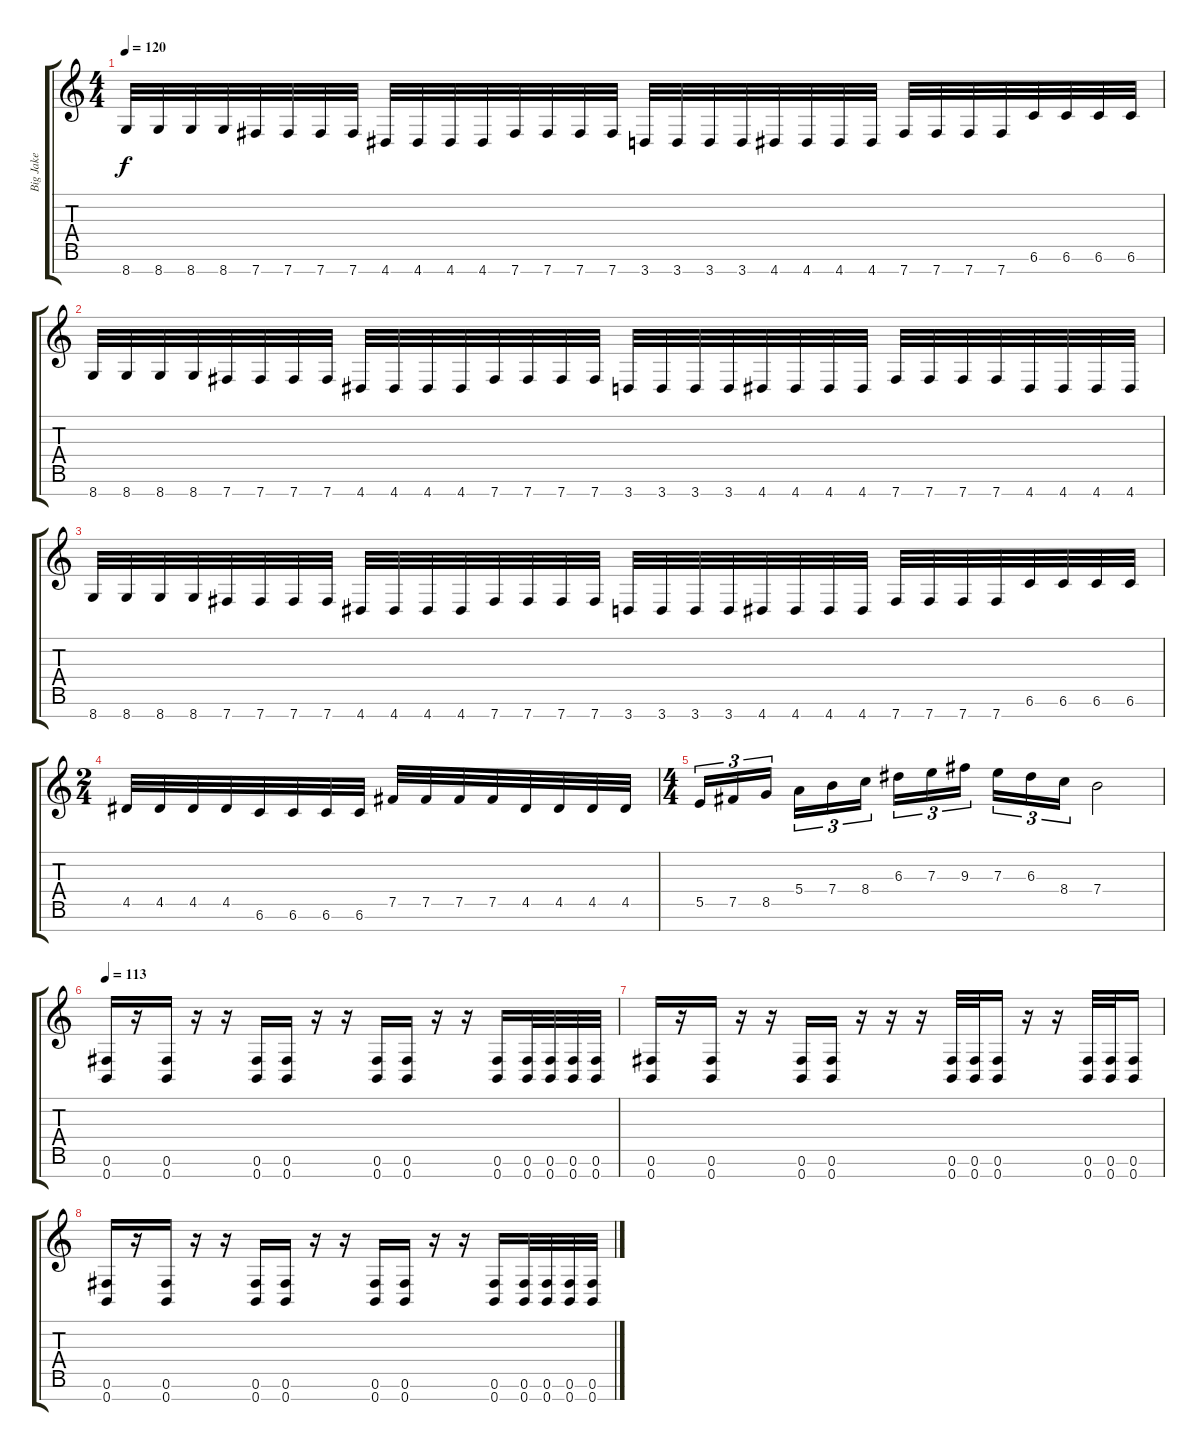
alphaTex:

\track ("Big Jake" "Big Jake") {instrument distortionguitar}
\staff {score tabs}
\tuning (Gb4 Db4 A3 E3 B2 Gb2 B1) {hide}
\ts (4 4)
\tempo 120
\clef g2
\ks c
8.7.32{dy f} 8.7.32 8.7.32 8.7.32 7.7.32 7.7.32 7.7.32 7.7.32 4.7.32 4.7.32 4.7.32 4.7.32 7.7.32 7.7.32 7.7.32 7.7.32 3.7.32 3.7.32 3.7.32 3.7.32 4.7.32 4.7.32 4.7.32 4.7.32 7.7.32 7.7.32 7.7.32 7.7.32 6.6.32 6.6.32 6.6.32 6.6.32 |
8.7.32 8.7.32 8.7.32 8.7.32 7.7.32 7.7.32 7.7.32 7.7.32 4.7.32 4.7.32 4.7.32 4.7.32 7.7.32 7.7.32 7.7.32 7.7.32 3.7.32 3.7.32 3.7.32 3.7.32 4.7.32 4.7.32 4.7.32 4.7.32 7.7.32 7.7.32 7.7.32 7.7.32 4.7.32 4.7.32 4.7.32 4.7.32 |
8.7.32 8.7.32 8.7.32 8.7.32 7.7.32 7.7.32 7.7.32 7.7.32 4.7.32 4.7.32 4.7.32 4.7.32 7.7.32 7.7.32 7.7.32 7.7.32 3.7.32 3.7.32 3.7.32 3.7.32 4.7.32 4.7.32 4.7.32 4.7.32 7.7.32 7.7.32 7.7.32 7.7.32 6.6.32 6.6.32 6.6.32 6.6.32 |
\ts (2 4)
4.5.32 4.5.32 4.5.32 4.5.32 6.6.32 6.6.32 6.6.32 6.6.32 7.5.32 7.5.32 7.5.32 7.5.32 4.5.32 4.5.32 4.5.32 4.5.32 |
\ts (4 4)
5.5.16{tu (3 2)} 7.5.16{tu (3 2)} 8.5.16{tu (3 2) beam splitsecondary} 5.4.16{tu (3 2)} 7.4.16{tu (3 2)} 8.4.16{tu (3 2)} 6.3.16{tu (3 2)} 7.3.16{tu (3 2)} 9.3.16{tu (3 2) beam splitsecondary} 7.3.16{tu (3 2)} 6.3.16{tu (3 2)} 8.4.16{tu (3 2)} 7.4.2 |
\tempo 113
(0.6 0.7).16 r.16 (0.6 0.7).16 r.16 r.16 (0.6 0.7).16 (0.6 0.7).16 r.16 r.16 (0.6 0.7).16 (0.6 0.7).16 r.16 r.16 (0.6 0.7).16 (0.6 0.7).32 (0.6 0.7).32 (0.6 0.7).32 (0.6 0.7).32 |
(0.6 0.7).16 r.16 (0.6 0.7).16 r.16 r.16 (0.6 0.7).16 (0.6 0.7).16 r.16 r.16 r.16 (0.6 0.7).32 (0.6 0.7).32 (0.6 0.7).16 r.16 r.16 (0.6 0.7).32 (0.6 0.7).32 (0.6 0.7).16 |
(0.6 0.7).16 r.16 (0.6 0.7).16 r.16 r.16 (0.6 0.7).16 (0.6 0.7).16 r.16 r.16 (0.6 0.7).16 (0.6 0.7).16 r.16 r.16 (0.6 0.7).16 (0.6 0.7).32 (0.6 0.7).32 (0.6 0.7).32 (0.6 0.7).32
